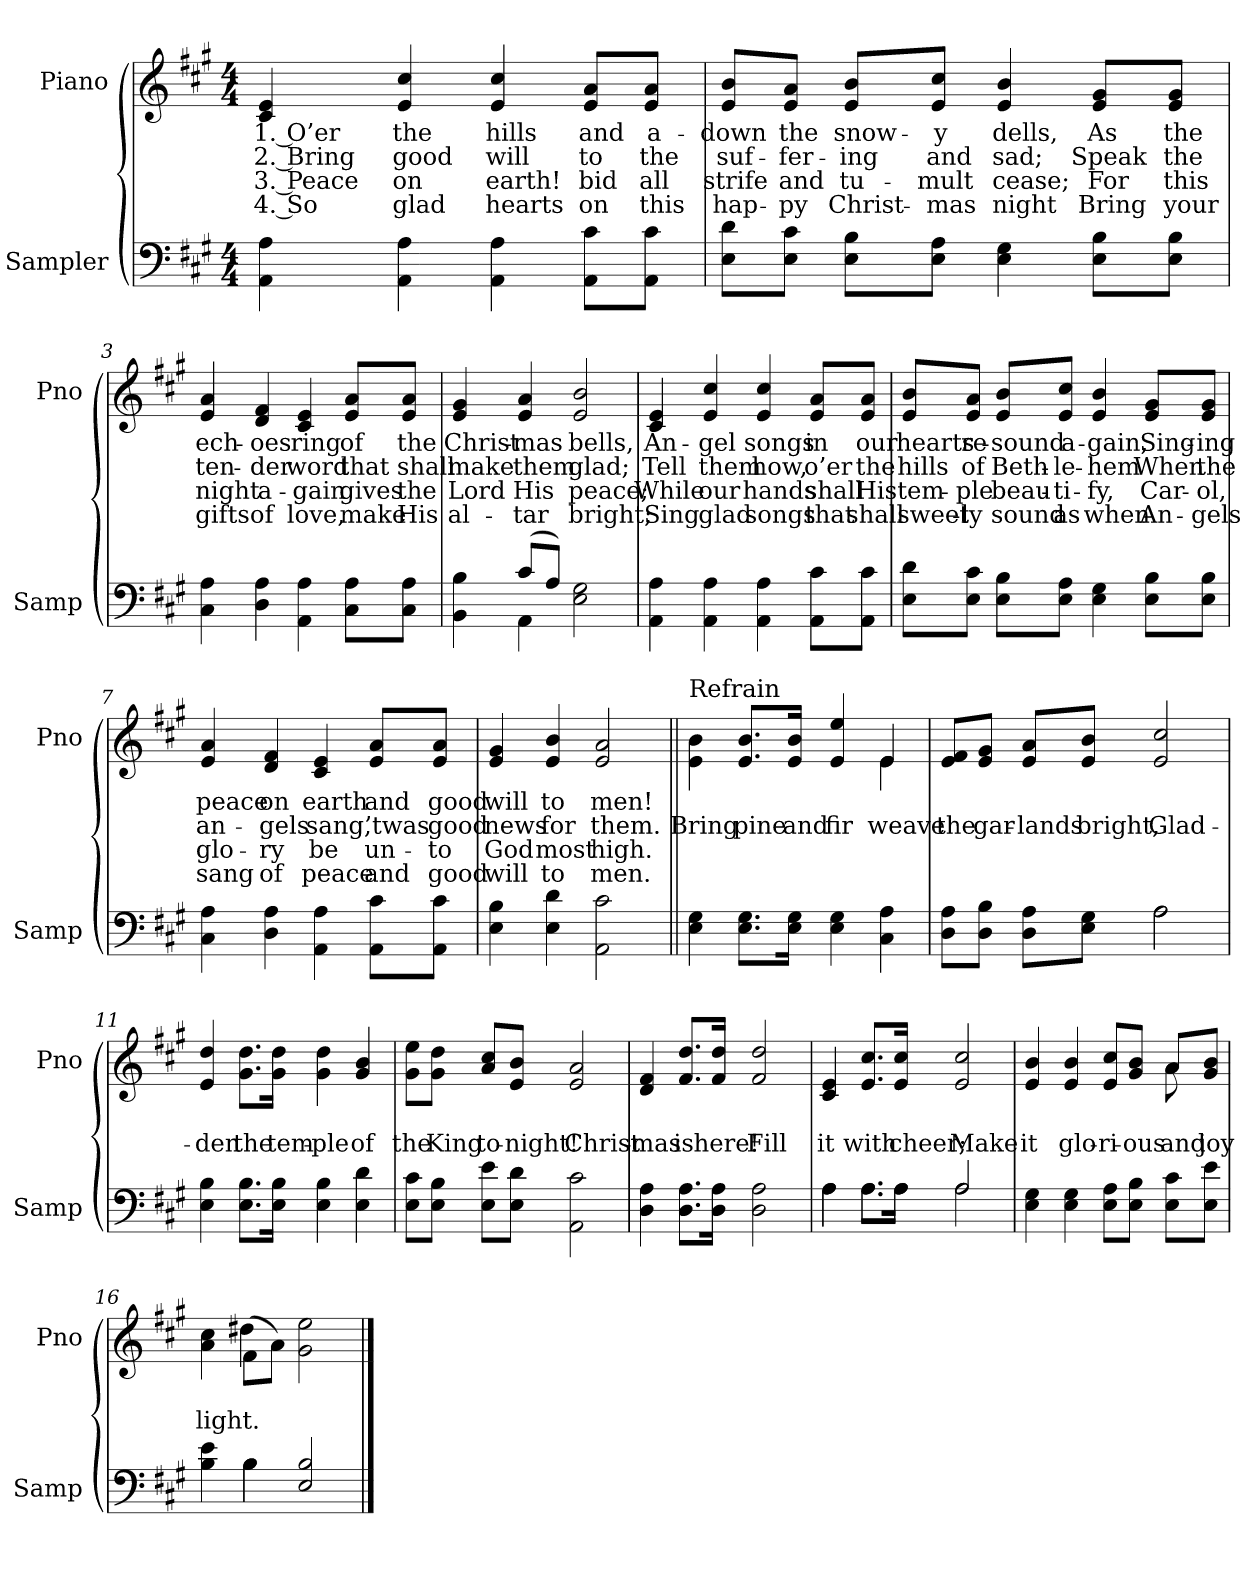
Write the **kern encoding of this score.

**kern	**kern	**text	**text	**text	**text
*part2	*part1	*part1	*part1	*part1	*part1
*staff2	*staff1	*staff1	*staff1	*staff1	*staff1
*I"Sampler	*I"Piano	*	*	*	*
*I'Samp	*I'Pno	*	*	*	*
*clefF4	*clefG2	*	*	*	*
*k[f#c#g#]	*k[f#c#g#]	*	*	*	*
*A:	*A:	*	*	*	*
*M4/4	*M4/4	*	*	*	*
=1	=1	=1	=1	=1	=1
4AA 4A	4c# 4e	1. O’er	2. Bring	3. Peace	4. So
4AA 4A	4e 4cc#	the	good	on	glad
4AA 4A	4e 4cc#	hills	will	earth!	hearts
8AA\ 8c#\L	8e/ 8a/L	and	to	bid	on
8AA\ 8c#\J	8e/ 8a/J	a-	the	all	this
=2	=2	=2	=2	=2	=2
8E\ 8d\L	8e/ 8b/L	-down	suf-	strife	hap-
8E\ 8c#\J	8e/ 8a/J	the	-fer-	and	-py
8E\ 8B\L	8e/ 8b/L	snow-	-ing	tu-	Christ-
8E\ 8A\J	8e/ 8cc#/J	-y	and	-mult	-mas
4E 4G#	4e 4b	dells,	sad;	cease;	night
8E\ 8B\L	8e/ 8g#/L	As	Speak	For	Bring
8E\ 8B\J	8e/ 8g#/J	the	the	this	your
=3	=3	=3	=3	=3	=3
4C# 4A	4e 4a	ech-	ten-	night	gifts
4D 4A	4d 4f#	-oes	-der	a-	of
4AA 4A	4c# 4e	ring	word	-gain	love,
8C#\ 8A\L	8e/ 8a/L	of	that	gives	make
8C#\ 8A\J	8e/ 8a/J	the	shall	the	His
=4	=4	=4	=4	=4	=4
*^	*	*	*	*	*
4BB 4B	4ryy	4e 4g#	Christ-	make	Lord	al-
(8c#/L	4AA	4e 4a	-mas	them	His	-tar
8A/J)	.	.	.	.	.	.
2E 2G#	2ryy	2e 2b	bells,	glad;	peace;	bright;
*v	*v	*	*	*	*	*
=5	=5	=5	=5	=5	=5
4AA 4A	4c# 4e	An-	Tell	While	Sing
4AA 4A	4e 4cc#	-gel	them	our	glad
4AA 4A	4e 4cc#	songs	how,	hands	songs
8AA\ 8c#\L	8e/ 8a/L	in	o’er	shall	that
8AA\ 8c#\J	8e/ 8a/J	our	the	His	shall
=6	=6	=6	=6	=6	=6
8E\ 8d\L	8e/ 8b/L	hearts	hills	tem-	sweet-
8E\ 8c#\J	8e/ 8a/J	re-	of	-ple	-ly
8E\ 8B\L	8e/ 8b/L	-sound	Beth-	beau-	sound
8E\ 8A\J	8e/ 8cc#/J	a-	-le-	-ti-	as
4E 4G#	4e 4b	-gain,	-hem	-fy,	when
8E\ 8B\L	8e/ 8g#/L	Sing-	When	Car-	An-
8E\ 8B\J	8e/ 8g#/J	-ing	the	-ol,	-gels
=7	=7	=7	=7	=7	=7
4C# 4A	4e 4a	peace	an-	glo-	sang
4D 4A	4d 4f#	on	-gels	-ry	of
4AA 4A	4c# 4e	earth	sang,	be	peace
8AA\ 8c#\L	8e/ 8a/L	and	’twas	un-	and
8AA\ 8c#\J	8e/ 8a/J	good	good	-to	good
=8	=8	=8	=8	=8	=8
4E 4B	4e 4g#	will	news	God	will
4E 4d	4e 4b	to	for	most	to
2AA 2c#	2e 2a	men!	them.	high.	men.
=9||	=9||	=9||	=9||	=9||	=9||
*	*^	*	*	*	*
!	!LO:TX:t=Refrain	!	!	!	!	!
4E 4G#	4e\ 4b\	2.ryy	.	Bring	.	.
8.E\ 8.G#\L	8.e/ 8.b/L	.	.	pine	.	.
16E\ 16G#\Jk	16e/ 16b/Jk	.	.	and	.	.
4E 4G#	4e 4ee	.	.	fir	.	.
4C# 4A	4e/	4e	.	weave	.	.
*	*v	*v	*	*	*	*
=10	=10	=10	=10	=10	=10
*^	*	*	*	*	*
8D\ 8A\L	2ryy	8e/ 8f#/L	.	the	.	.
8D\ 8B\J	.	8e/ 8g#/J	.	gar-	.	.
8D\ 8A\L	.	8e/ 8a/L	.	-lands	.	.
8E\ 8G#\J	.	8e/ 8b/J	.	bright,	.	.
2A\	2A	2e 2cc#	.	Glad-	.	.
*v	*v	*	*	*	*	*
=11	=11	=11	=11	=11	=11
4E 4B	4e 4dd	.	-den	.	.
8.E\ 8.B\L	8.g#\ 8.dd\L	.	the	.	.
16E\ 16B\Jk	16g#\ 16dd\Jk	.	tem-	.	.
4E 4B	4g# 4dd	.	-ple	.	.
4E 4d	4g# 4b	.	of	.	.
=12	=12	=12	=12	=12	=12
8E\ 8c#\L	8g#\ 8ee\L	.	the	.	.
8E\ 8B\J	8g#\ 8dd\J	.	King	.	.
8E\ 8e\L	8a/ 8cc#/L	.	to-	.	.
8E\ 8d\J	8e/ 8b/J	.	-night!	.	.
2AA 2c#	2e 2a	.	Christ-	.	.
=13	=13	=13	=13	=13	=13
4D 4A	4d 4f#	.	-mas	.	.
8.D\ 8.A\L	8.f#/ 8.dd/L	.	is	.	.
16D\ 16A\Jk	16f#/ 16dd/Jk	.	here!	.	.
2D 2A	2f# 2dd	.	Fill	.	.
=14	=14	=14	=14	=14	=14
*^	*	*	*	*	*
4A\	4A	4c# 4e	.	it	.	.
8.A\L	8.A\L	8.e/ 8.cc#/L	.	with	.	.
16A\Jk	16A\Jk	16e/ 16cc#/Jk	.	cheer;	.	.
2A/	2A	2e 2cc#	.	Make	.	.
*v	*v	*	*	*	*	*
=15	=15	=15	=15	=15	=15
*	*^	*	*	*	*
4E 4G#	4e 4b	2.ryy	.	it	.	.
4E 4G#	4e 4b	.	.	glo-	.	.
8E\ 8A\L	8e/ 8cc#/L	.	.	-ri-	.	.
8E\ 8B\J	8g#/ 8b/J	.	.	-ous	.	.
8E\ 8c#\L	8a/L	8a	.	and	.	.
8E\ 8e\J	8g#/ 8b/J	8ryy	.	joy	.	.
=16	=16	=16	=16	=16	=16	=16
*^	*	*	*	*	*	*
4B 4e	4ryy	4a 4cc#	4ryy	.	light.	.	.
4B\	4B	(8f#\L	4dd#X	.	.	.	.
.	.	8a\J)	.	.	.	.	.
2E/ 2B/	2ryy	2g# 2ee	2ryy	.	.	.	.
*v	*v	*	*	*	*	*	*
*	*v	*v	*	*	*	*
==	==	==	==	==	==
*-	*-	*-	*-	*-	*-
